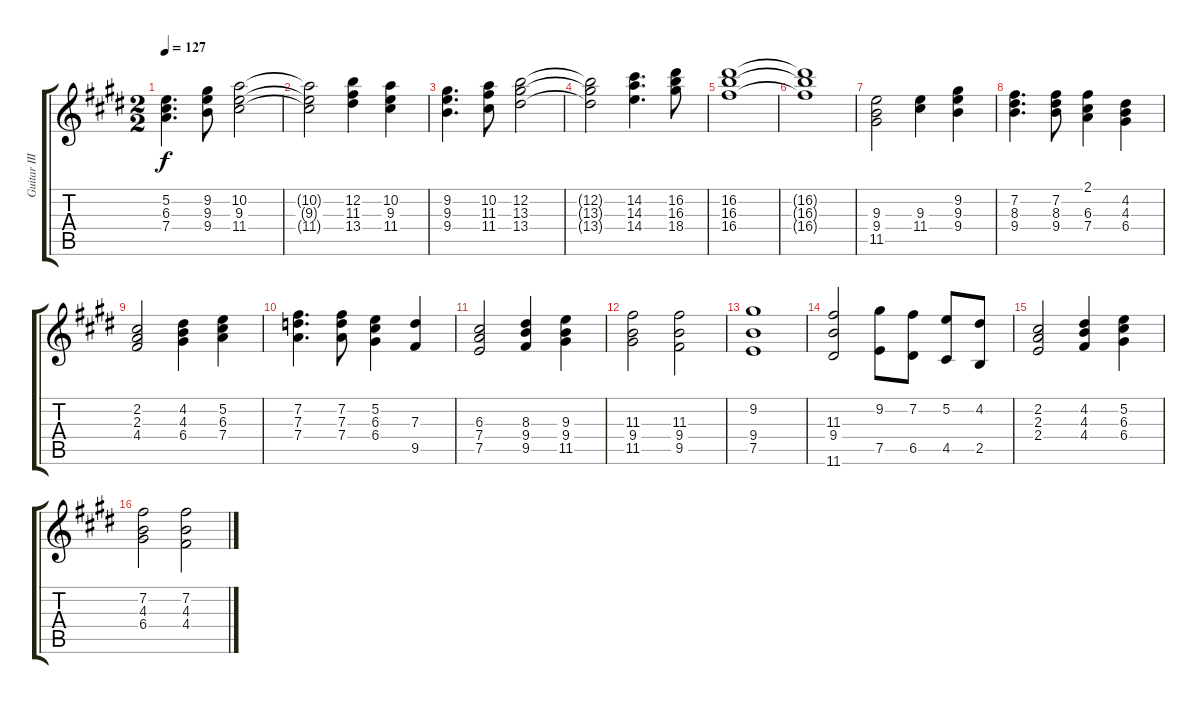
\track ("Guitar III" "Guitar III") {instrument distortionguitar}
\staff {score tabs}
\tuning (E4 B3 G3 D3 A2 E2) {hide}
\ts (2 2)
\tempo 127
\clef g2
\ks e
(5.2 6.3 7.4).4{d dy f} (9.2 9.3 9.4).8 (10.2 9.3 11.4).2 |
(10.2{t} 9.3{t} 11.4{t}).2 (12.2 11.3 13.4).4 (10.2 9.3 11.4).4 |
(9.2 9.3 9.4).4{d} (10.2 11.3 11.4).8 (12.2 13.3 13.4).2 |
(12.2{t} 13.3{t} 13.4{t}).2 (14.2 14.3 14.4).4{d} (16.2 16.3 18.4).8 |
(16.2 16.3 16.4).1 |
(16.2{t} 16.3{t} 16.4{t}).1 |
(9.3 9.4 11.5).2 (9.3 11.4).4 (9.2 9.3 9.4).4 |
(7.2 8.3 9.4).4{d} (7.2 8.3 9.4).8 (2.1 6.3 7.4).4 (4.2 4.3 6.4).4 |
(2.2 2.3 4.4).2 (4.2 4.3 6.4).4 (5.2 6.3 7.4).4 |
(7.2 7.3 7.4).4{d} (7.2 7.3 7.4).8 (5.2 6.3 6.4).4 (7.3 9.5).4 |
(6.3 7.4 7.5).2 (8.3 9.4 9.5).4 (9.3 9.4 11.5).4 |
(11.3 9.4 11.5).2 (11.3 9.4 9.5).2 |
(9.2 9.4 7.5).1 |
(11.3 9.4 11.6).2 (9.2 7.5).8 (7.2 6.5).8 (5.2 4.5).8 (4.2 2.5).8 |
(2.2 2.3 2.4).2 (4.2 4.3 4.4).4 (5.2 6.3 6.4).4 |
(7.2 4.3 6.4).2 (7.2 4.3 4.4).2
